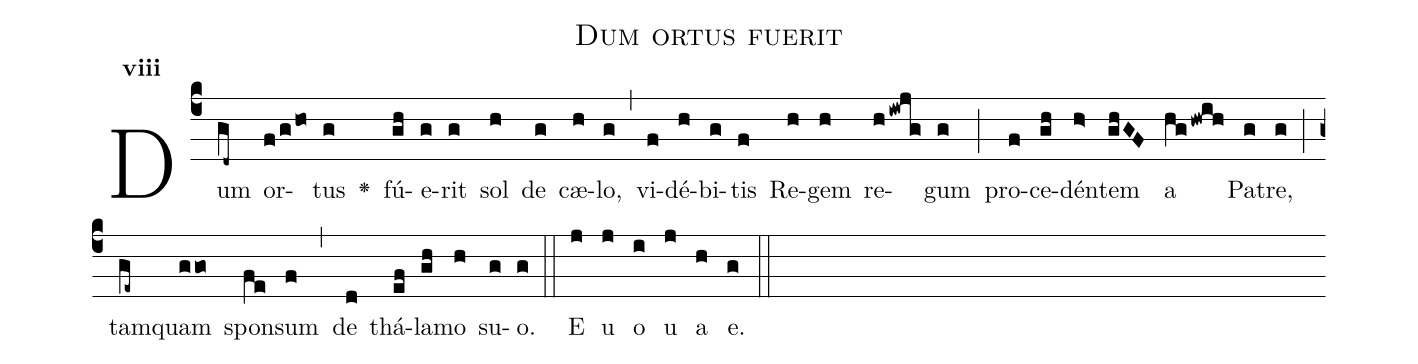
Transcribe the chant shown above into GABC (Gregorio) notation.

name:Dum ortus fuerit;
office-part:Antiphona;
mode:8;
%%
initial-style: 1;
name: Dum ortus fuerit
book: Antiphonae & Responsoria/Tomus I, p. 80;
occasion: In Nativitate Domini;
office-part: Vesperae I Ant E;
user-notes: ;
commentary: ;
annotation: 8g;
centering-scheme: english;
fontsize: 12;
font: OFLSortsMillGoudy;
height: 11;
width: 4.5;
%%
(c4)Dum(gd~) or(f/g/ho)tus(g) <v>\greheightstar</v>() fú(gh)e(g)rit(g) sol(h) de(g) cæ(h)lo,(g) (,) vi(f)dé(h)bi(g)tis(f) Re(h)gem(h) re(hiwjg)gum(g) (;) pro(f)ce(gh)dén(h>)tem(ghGF) a(hg/hwih) Pa(g)tre,(g) (;) tam(ge~)quam(ggo) spon(fe)sum(f) (,) de(d) thá(ef)la(gh)mo(h) su(g)o.(g) (::)
E(j) u(j) o(i) u(j) a(h) e.(g) (::)
